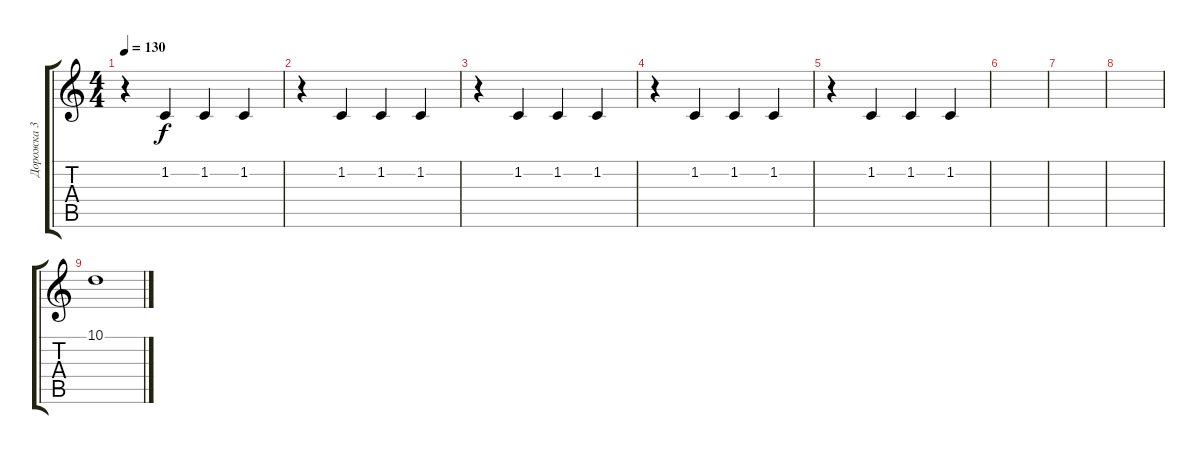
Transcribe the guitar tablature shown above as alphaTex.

\track ("Дорожка 3" "Дорожка 3") {instrument taikodrum}
\staff {score tabs}
\tuning (E4 B3 G3 D3 A2 E2) {hide}
\ts (4 4)
\tempo 130
\clef g2
\ks c
r.4{dy f} 1.2.4 1.2.4 1.2.4 |
r.4 1.2.4 1.2.4 1.2.4 |
r.4 1.2.4 1.2.4 1.2.4 |
r.4 1.2.4 1.2.4 1.2.4 |
r.4 1.2.4 1.2.4 1.2.4 |
|
|
|
10.1.1{volume 16 balance 8 instrument tubularbells}
